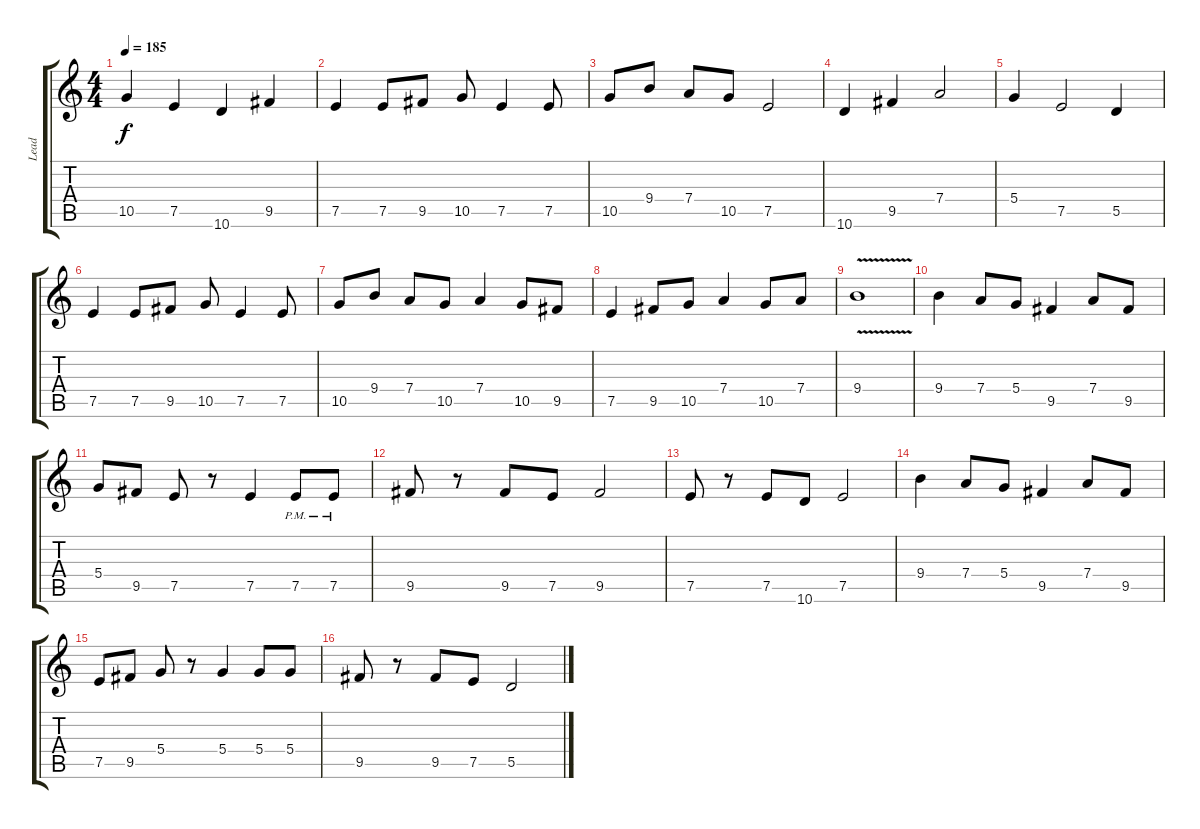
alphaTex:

\track ("Lead" "Lead") {instrument distortionguitar}
\staff {score tabs}
\tuning (E4 B3 G3 D3 A2 E2) {hide}
\ts (4 4)
\tempo 185
\clef g2
\ks c
10.5.4{dy f} 7.5.4 10.6.4 9.5.4 |
7.5.4 7.5.8 9.5.8 10.5.8 7.5.4 7.5.8 |
10.5.8 9.4.8 7.4.8 10.5.8 7.5.2 |
10.6.4 9.5.4 7.4.2 |
5.4.4 7.5.2 5.5.4 |
7.5.4 7.5.8 9.5.8 10.5.8 7.5.4 7.5.8 |
10.5.8 9.4.8 7.4.8 10.5.8 7.4.4 10.5.8 9.5.8 |
7.5.4 9.5.8 10.5.8 7.4.4 10.5.8 7.4.8 |
9.4{v}.1 |
9.4.4 7.4.8 5.4.8 9.5.4 7.4.8 9.5.8 |
5.4.8 9.5.8 7.5.8 r.8 7.5.4 7.5{pm}.8 7.5{pm}.8 |
9.5.8 r.8 9.5.8 7.5.8 9.5.2 |
7.5.8 r.8 7.5.8 10.6.8 7.5.2 |
9.4.4 7.4.8 5.4.8 9.5.4 7.4.8 9.5.8 |
7.5.8 9.5.8 5.4.8 r.8 5.4.4 5.4.8 5.4.8 |
9.5.8 r.8 9.5.8 7.5.8 5.5.2
